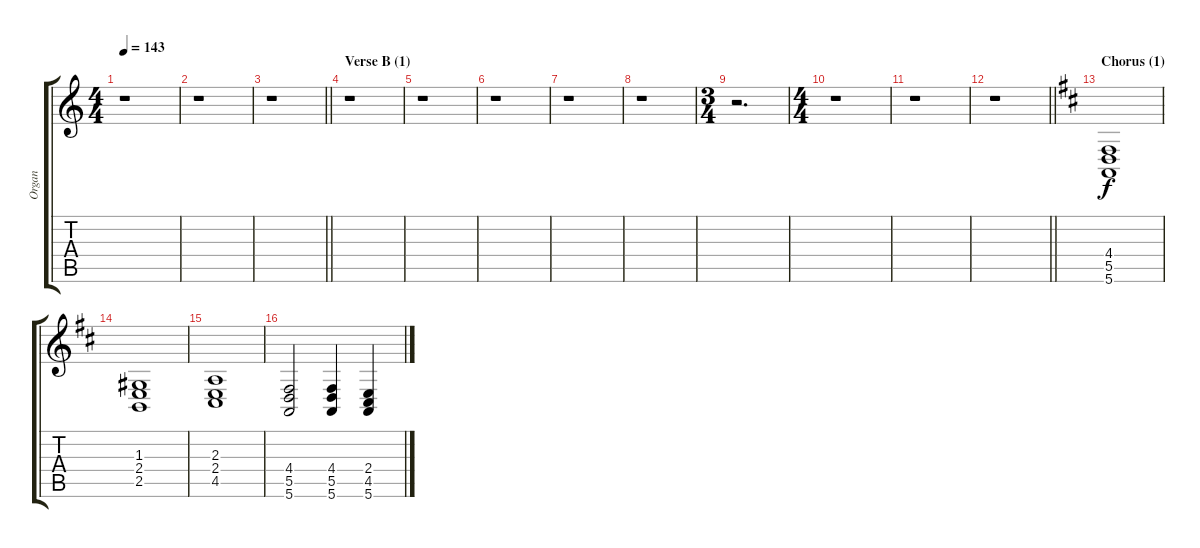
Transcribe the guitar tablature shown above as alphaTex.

\track ("Organ" "Organ") {instrument rockorgan}
\staff {score tabs}
\tuning (E4 B3 G3 D3 A2 E2) {hide}
\ts (4 4)
\tempo 143
\clef g2
\ks aminor
r.1{dy f} |
r.1 |
\barLineRight lightlight
r.1 |
\section ("" "Verse B (1)")
r.1 |
r.1 |
r.1 |
r.1 |
r.1 |
\ts (3 4)
r.2{d} |
\ts (4 4)
r.1 |
r.1 |
\barLineRight lightlight
r.1 |
\section ("" "Chorus (1)")
\ks d
(4.4 5.5 5.6).1 |
(1.3 2.4 2.5).1 |
(2.3 2.4 4.5).1 |
(4.4 5.5 5.6).2 (4.4 5.5 5.6).4 (2.4 4.5 5.6).4
